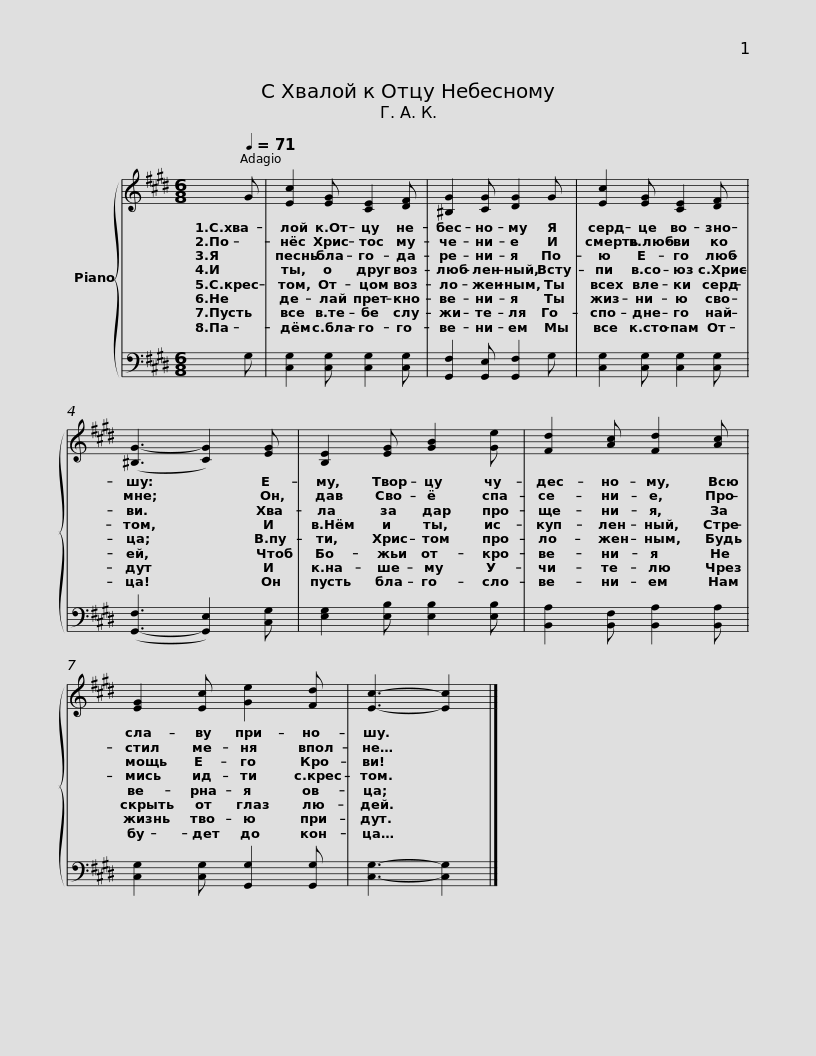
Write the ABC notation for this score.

X:1
%%score { 1 | 2 }
L:1/8
Q:1/4=71
M:6/8
I:linebreak $
K:E
V:1 treble
V:2 bass
V:1
 G | [Ec]2 [EG] [CE]2 [DF] | [^B,G]2 [CG] [DG]2 G |$ [Ec]2 [EG] [CE]2 [DF] | ([^B,G-]3 [CG]2) [EG] | %5
 [B,E]2 [EG] [GB]2 [Ge] |$ [Fd]2 [Ac] [Fd]2 [Ac] | [EG]2 [Ec] [Ge]2 [Fd] | [Ec]3- [Ec]2 |] %9
V:2
 G, | [C,G,]2 [C,G,] [C,G,]2 [C,G,] | [G,,F,]2 [G,,E,] [G,,F,]2 G, |$ [C,G,]2 [C,G,] [C,G,]2 [C,G,] | ([G,,-F,]3 [G,,E,]2) [C,G,] | %5
 [E,G,]2 [E,B,] [E,B,]2 [E,B,] |$ [B,,A,]2 [B,,F,] [B,,A,]2 [B,,A,] | [C,G,]2 [C,G,] [G,,G,]2 [G,,G,] | [C,G,]3- [C,G,]2 |] %9
